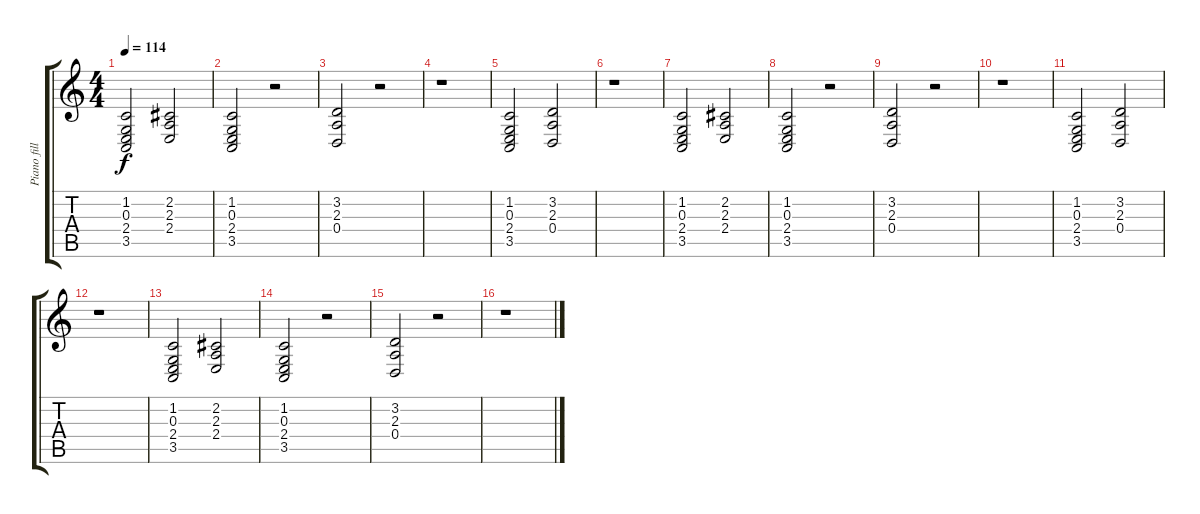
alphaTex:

\track ("Piano fills" "Piano fill") {instrument brightacousticpiano}
\staff {score tabs}
\tuning (E4 B3 G3 D3 A2 E2) {hide}
\ts (4 4)
\tempo 114
\clef g2
\ks c
(1.2 0.3 2.4 3.5).2{dy f} (2.2 2.3 2.4).2 |
(1.2 0.3 2.4 3.5).2 r.2 |
(3.2 2.3 0.4).2 r.2 |
r.1 |
(1.2 0.3 2.4 3.5).2 (3.2 2.3 0.4).2 |
r.1 |
(1.2 0.3 2.4 3.5).2 (2.2 2.3 2.4).2 |
(1.2 0.3 2.4 3.5).2 r.2 |
(3.2 2.3 0.4).2 r.2 |
r.1 |
(1.2 0.3 2.4 3.5).2 (3.2 2.3 0.4).2 |
r.1 |
(1.2 0.3 2.4 3.5).2 (2.2 2.3 2.4).2 |
(1.2 0.3 2.4 3.5).2 r.2 |
(3.2 2.3 0.4).2 r.2 |
r.1
